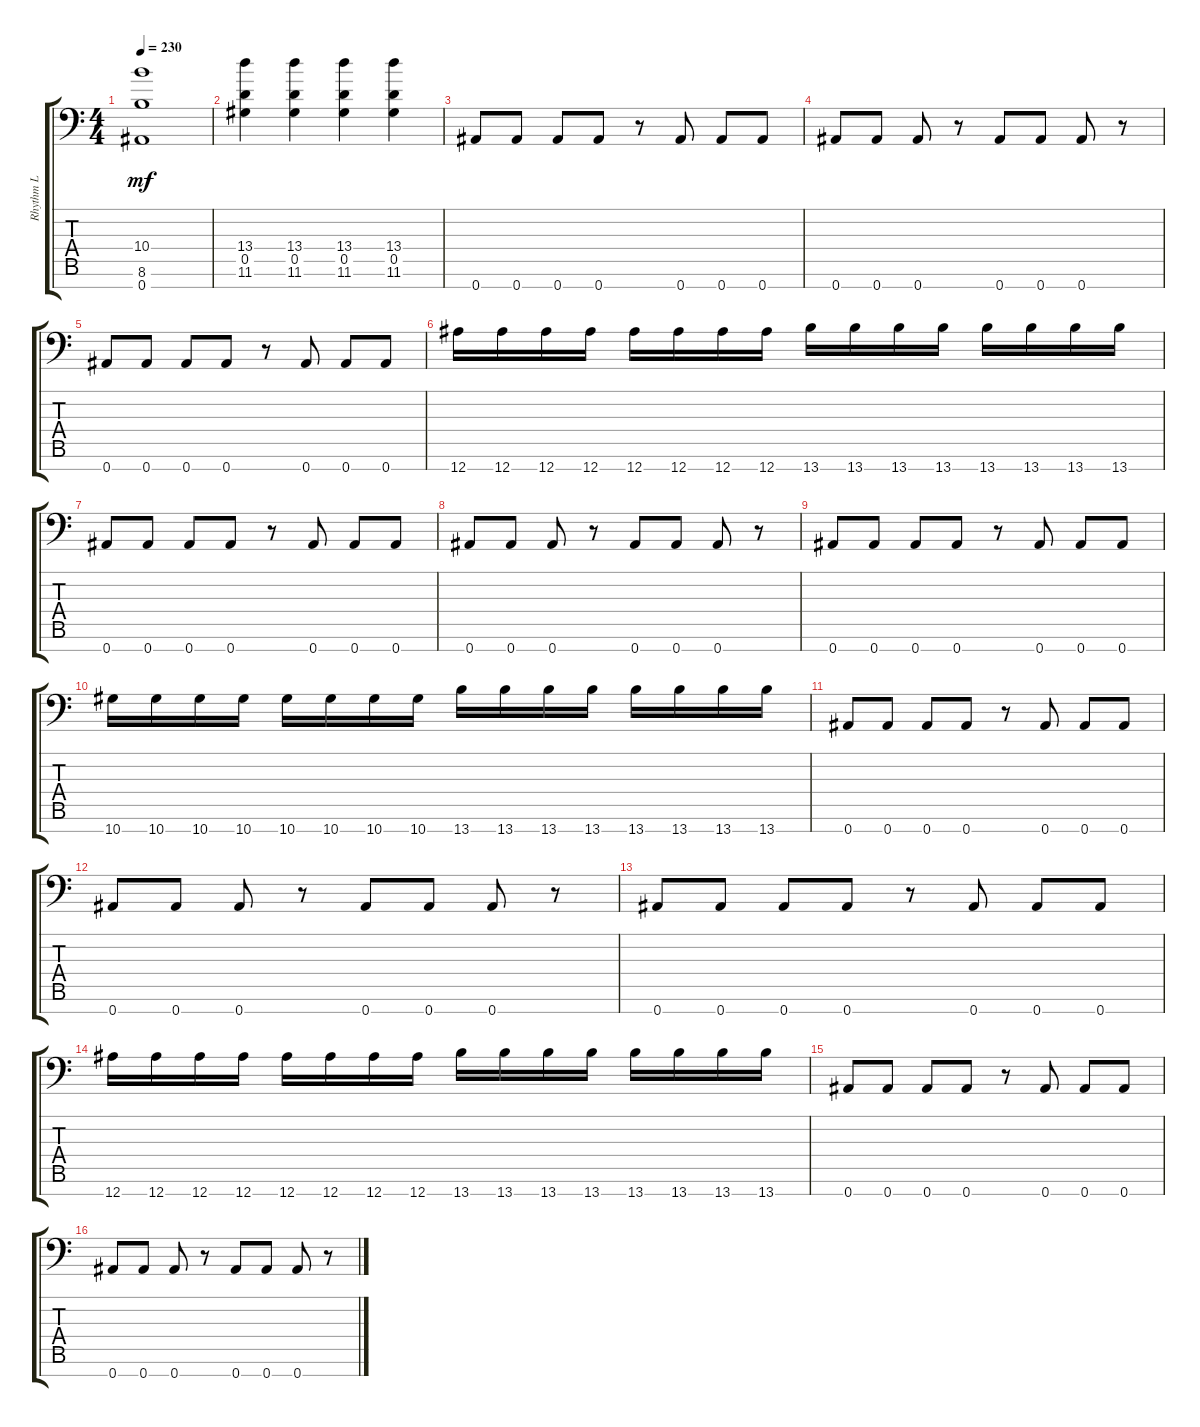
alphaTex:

\track ("Rhythm L" "Rhythm L") {instrument distortionguitar}
\staff {score tabs}
\tuning (Eb4 Bb3 Gb3 Db3 Ab2 Eb2 Bb1) {hide}
\ts (4 4)
\tempo 230
\clef f4
\ks c
(10.4{t} 8.6{t} 0.7{t}).1{dy mf} |
(13.4 0.5 11.6).4 (13.4 0.5 11.6).4 (13.4 0.5 11.6).4 (13.4 0.5 11.6).4 |
0.7.8 0.7.8 0.7.8 0.7.8 r.8 0.7.8 0.7.8 0.7.8 |
0.7.8 0.7.8 0.7.8 r.8 0.7.8 0.7.8 0.7.8 r.8 |
0.7.8 0.7.8 0.7.8 0.7.8 r.8 0.7.8 0.7.8 0.7.8 |
12.7.16 12.7.16 12.7.16 12.7.16 12.7.16 12.7.16 12.7.16 12.7.16 13.7.16 13.7.16 13.7.16 13.7.16 13.7.16 13.7.16 13.7.16 13.7.16 |
0.7.8 0.7.8 0.7.8 0.7.8 r.8 0.7.8 0.7.8 0.7.8 |
0.7.8 0.7.8 0.7.8 r.8 0.7.8 0.7.8 0.7.8 r.8 |
0.7.8 0.7.8 0.7.8 0.7.8 r.8 0.7.8 0.7.8 0.7.8 |
10.7.16 10.7.16 10.7.16 10.7.16 10.7.16 10.7.16 10.7.16 10.7.16 13.7.16 13.7.16 13.7.16 13.7.16 13.7.16 13.7.16 13.7.16 13.7.16 |
0.7.8 0.7.8 0.7.8 0.7.8 r.8 0.7.8 0.7.8 0.7.8 |
0.7.8 0.7.8 0.7.8 r.8 0.7.8 0.7.8 0.7.8 r.8 |
0.7.8 0.7.8 0.7.8 0.7.8 r.8 0.7.8 0.7.8 0.7.8 |
12.7.16 12.7.16 12.7.16 12.7.16 12.7.16 12.7.16 12.7.16 12.7.16 13.7.16 13.7.16 13.7.16 13.7.16 13.7.16 13.7.16 13.7.16 13.7.16 |
0.7.8 0.7.8 0.7.8 0.7.8 r.8 0.7.8 0.7.8 0.7.8 |
0.7.8 0.7.8 0.7.8 r.8 0.7.8 0.7.8 0.7.8 r.8
